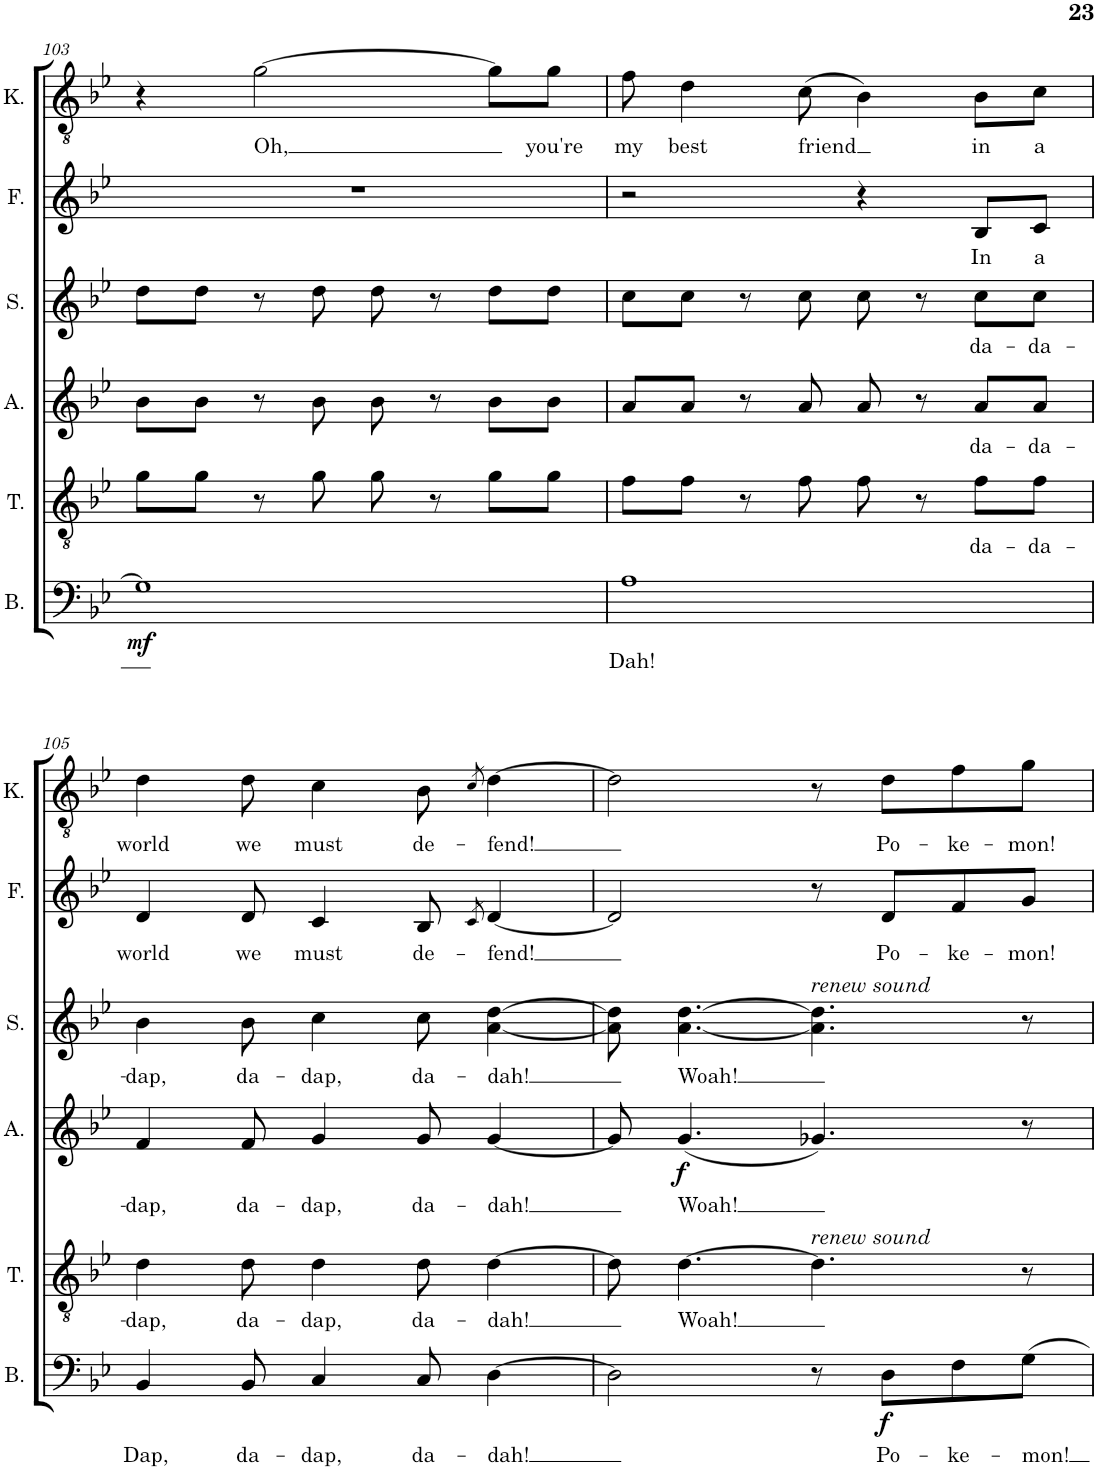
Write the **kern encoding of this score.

**kern	**text	**dynam	**kern	**text	**kern	**text	**dynam	**kern	**text	**kern	**text	**kern	**text
*part6	*part6	*part6	*part5	*part5	*part4	*part4	*part4	*part3	*part3	*part2	*part2	*part1	*part1
*staff6	*staff6	*staff6	*staff5	*staff5	*staff4	*staff4	*staff4	*staff3	*staff3	*staff2	*staff2	*staff1	*staff1
*I"Bass	*	*	*I"Tenor	*	*I"Alto	*	*	*I"Soprano	*	*I"Friend	*	*I"Ketchum	*
*I'B.	*	*	*I'T.	*	*I'A.	*	*	*I'S.	*	*I'F.	*	*I'K.	*
!!LO:PB:g=z
*clefF4	*	*	*clefGv2	*	*clefG2	*	*	*clefG2	*	*clefG2	*	*clefGv2	*
*k[b-e-]	*	*	*k[b-e-]	*	*k[b-e-]	*	*	*k[b-e-]	*	*k[b-e-]	*	*k[b-e-]	*
*M4/4	*	*	*M4/4	*	*M4/4	*	*	*M4/4	*	*M4/4	*	*M4/4	*
=103	=103	=103	=103	=103	=103	=103	=103	=103	=103	=103	=103	=103	=103
!	!	!LO:DY:b	!	!	!	!	!	!	!	!	!	!	!
1G]	.	mf	8g\L	.	8b-\L	.	.	8dd\L	.	1r	.	4r	.
.	.	.	8g\J	.	8b-\J	.	.	8dd\J	.	.	.	.	.
!	!	!	!	!	!	!	!	!	!	!	!	!	!LO:LY:b
.	.	.	8r	.	8r	.	.	8r	.	.	.	[2g\	Oh,
.	.	.	8g\	.	8b-\	.	.	8dd\	.	.	.	.	.
.	.	.	8g\	.	8b-\	.	.	8dd\	.	.	.	.	.
.	.	.	8r	.	8r	.	.	8r	.	.	.	.	.
.	.	.	8g\L	.	8b-\L	.	.	8dd\L	.	.	.	8g\L]	.
!	!	!	!	!	!	!	!	!	!	!	!	!	!LO:LY:b
.	.	.	8g\J	.	8b-\J	.	.	8dd\J	.	.	.	8g\J	you're
=104	=104	=104	=104	=104	=104	=104	=104	=104	=104	=104	=104	=104	=104
!	!LO:LY:b	!	!	!	!	!	!	!	!	!	!	!	!LO:LY:b
1A	Dah!	.	8f\L	.	8a/L	.	.	8cc\L	.	2r	.	8f\	my
!	!	!	!	!	!	!	!	!	!	!	!	!	!LO:LY:b
.	.	.	8f\J	.	8a/J	.	.	8cc\J	.	.	.	4d\	best
.	.	.	8r	.	8r	.	.	8r	.	.	.	.	.
!	!	!	!	!	!	!	!	!	!	!	!	!	!LO:LY:b
.	.	.	8f\	.	8a/	.	.	8cc\	.	.	.	(8c\	friend
.	.	.	8f\	.	8a/	.	.	8cc\	.	4r	.	4B-\)	.
.	.	.	8r	.	8r	.	.	8r	.	.	.	.	.
!	!	!	!	!LO:LY:b	!	!LO:LY:b	!	!	!LO:LY:b	!	!LO:LY:b	!	!LO:LY:b
.	.	.	8f\L	da-	8a/L	da-	.	8cc\L	da-	8B-/L	In	8B-\L	in
!	!	!	!	!LO:LY:b	!	!LO:LY:b	!	!	!LO:LY:b	!	!LO:LY:b	!	!LO:LY:b
.	.	.	8f\J	-da-	8a/J	-da-	.	8cc\J	-da-	8c/J	a	8c\J	a
!!LO:LB:g=z
=105	=105	=105	=105	=105	=105	=105	=105	=105	=105	=105	=105	=105	=105
!	!LO:LY:b	!	!	!LO:LY:b	!	!LO:LY:b	!	!	!LO:LY:b	!	!LO:LY:b	!	!LO:LY:b
4BB-/	-Dap,	.	4d\	-dap,	4f/	-dap,	.	4b-\	-dap,	4d/	world	4d\	world
!	!LO:LY:b	!	!	!LO:LY:b	!	!LO:LY:b	!	!	!LO:LY:b	!	!LO:LY:b	!	!LO:LY:b
8BB-/	da-	.	8d\	da-	8f/	da-	.	8b-\	da-	8d/	we	8d\	we
!	!LO:LY:b	!	!	!LO:LY:b	!	!LO:LY:b	!	!	!LO:LY:b	!	!LO:LY:b	!	!LO:LY:b
4C/	-dap,	.	4d\	-dap,	4g/	-dap,	.	4cc\	-dap,	4c/	must	4c\	must
!	!LO:LY:b	!	!	!LO:LY:b	!	!LO:LY:b	!	!	!LO:LY:b	!	!LO:LY:b	!	!LO:LY:b
8C/	da-	.	8d\	da-	8g/	da-	.	8cc\	da-	8B-/	de-	8B-\	de-
.	.	.	.	.	.	.	.	.	.	8qc/	.	8qc/	.
!	!LO:LY:b	!	!	!LO:LY:b	!	!LO:LY:b	!	!	!LO:LY:b	!	!LO:LY:b	!	!LO:LY:b
[4D\	-dah!	.	[4d\	-dah!	[4g/	-dah!	.	[4a\ [4dd\	-dah!	[4d/	-fend!	[4d\	-fend!
=106	=106	=106	=106	=106	=106	=106	=106	=106	=106	=106	=106	=106	=106
2D\]	.	.	8d\]	.	8g/]	.	.	8a\] 8dd\]	.	2d/]	.	2d\]	.
!	!	!	!	!LO:LY:b	!	!LO:LY:b	!LO:DY:b	!	!LO:LY:b	!	!	!	!
.	.	.	[4.d\	Woah!	(4.g/	Woah!	f	[4.a\ [4.dd\	Woah!	.	.	.	.
!	!	!	!	!	!	!	!	!LO:TX:a:i:t=renew sound	!	!	!	!	!
!	!	!	!LO:TX:a:i:t=renew sound	!	!	!	!	!	!	!	!	!	!
8r	.	.	4.d\]	.	4.g-X/)	.	.	4.a\] 4.dd\]	.	8r	.	8r	.
!	!LO:LY:b	!LO:DY:b	!	!	!	!	!	!	!	!	!LO:LY:b	!	!LO:LY:b
8D\L	Po-	f	.	.	.	.	.	.	.	8d/L	Po-	8d\L	Po-
!	!LO:LY:b	!	!	!	!	!	!	!	!	!	!LO:LY:b	!	!LO:LY:b
8F\	-ke-	.	.	.	.	.	.	.	.	8f/	-ke-	8f\	-ke-
!	!LO:LY:b	!	!	!	!	!	!	!	!	!	!LO:LY:b	!	!LO:LY:b
8G\J	-mon!	.	8r	.	8r	.	.	8r	.	8g/J	-mon!	8g\J	-mon!
=	=	=	=	=	=	=	=	=	=	=	=	=	=
*-	*-	*-	*-	*-	*-	*-	*-	*-	*-	*-	*-	*-	*-
